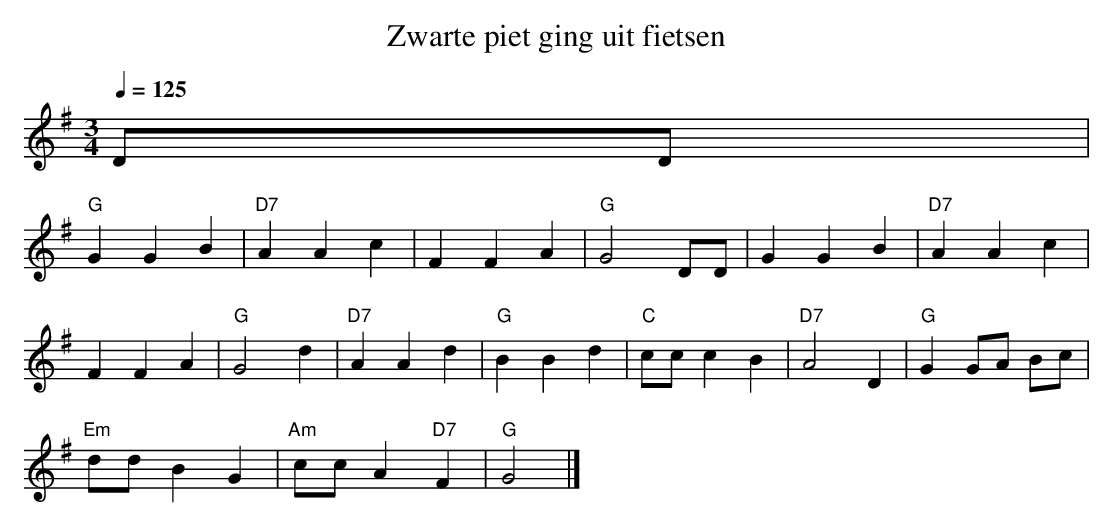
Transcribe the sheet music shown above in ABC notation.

X:1
T:Zwarte piet ging uit fietsen
Q:1/4=125
M:3/4
L:1/8
K:G
DD |
"G"G2 G2 B2 | "D7"A2 A2 c2 | F2 F2 A2 | "G"G4 DD | G2 G2 B2 | "D7"A2 A2 c2 |
F2 F2 A2 | "G"G4 d2 | "D7"A2 A2 d2 | "G"B2 B2 d2 | "C"cc c2 B2 | "D7"A4 D2 | "G"G2 GA Bc |
"Em"dd B2 G2 | "Am"cc A2 "D7"F2 | "G"G4 |]
